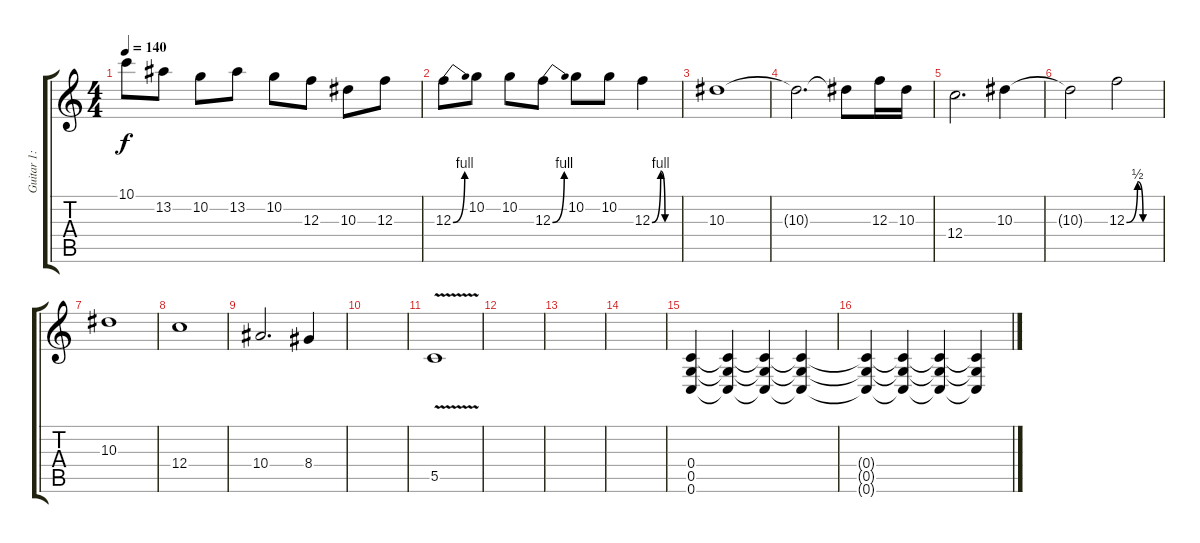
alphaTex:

\track ("Guitar 1: Johan" "Guitar 1: ") {instrument overdrivenguitar}
\staff {score tabs}
\tuning (D4 A3 F3 C3 G2 C2) {hide}
\ts (4 4)
\tempo 140
\clef g2
\ks c
10.1.8{dy f} 13.2.8 10.2.8 13.2.8 10.2.8 12.3.8 10.3.8 12.3.8 |
12.3{be (bend 0 0 60 4)}.8 10.2.8 10.2.8 12.3{be (bend 0 0 60 4)}.8 10.2.8 10.2.8 12.3{be (custom 0 0 20 4 30 0 60 0)}.4 |
10.3.1 |
10.3{t}.2{d} 10.3{t}.8 12.3.16 10.3.16 |
12.4.2{d} 10.3.4 |
10.3{t}.2 12.3{be (custom 0 0 20 2 30 0 60 0)}.2 |
10.3.1 |
12.4.1 |
10.4.2{d} 8.4.4 |
|
5.5{v}.1 |
|
|
|
(0.4 0.5 0.6).4{volume 0 instrument distortionguitar} (0.4{t} 0.5{t} 0.6{t}).4{volume 13} (0.4{t} 0.5{t} 0.6{t}).4 (0.4{t} 0.5{t} 0.6{t}).4 |
(0.4{t} 0.5{t} 0.6{t}).4 (0.4{t} 0.5{t} 0.6{t}).4 (0.4{t} 0.5{t} 0.6{t}).4 (0.4{t} 0.5{t} 0.6{t}).4
